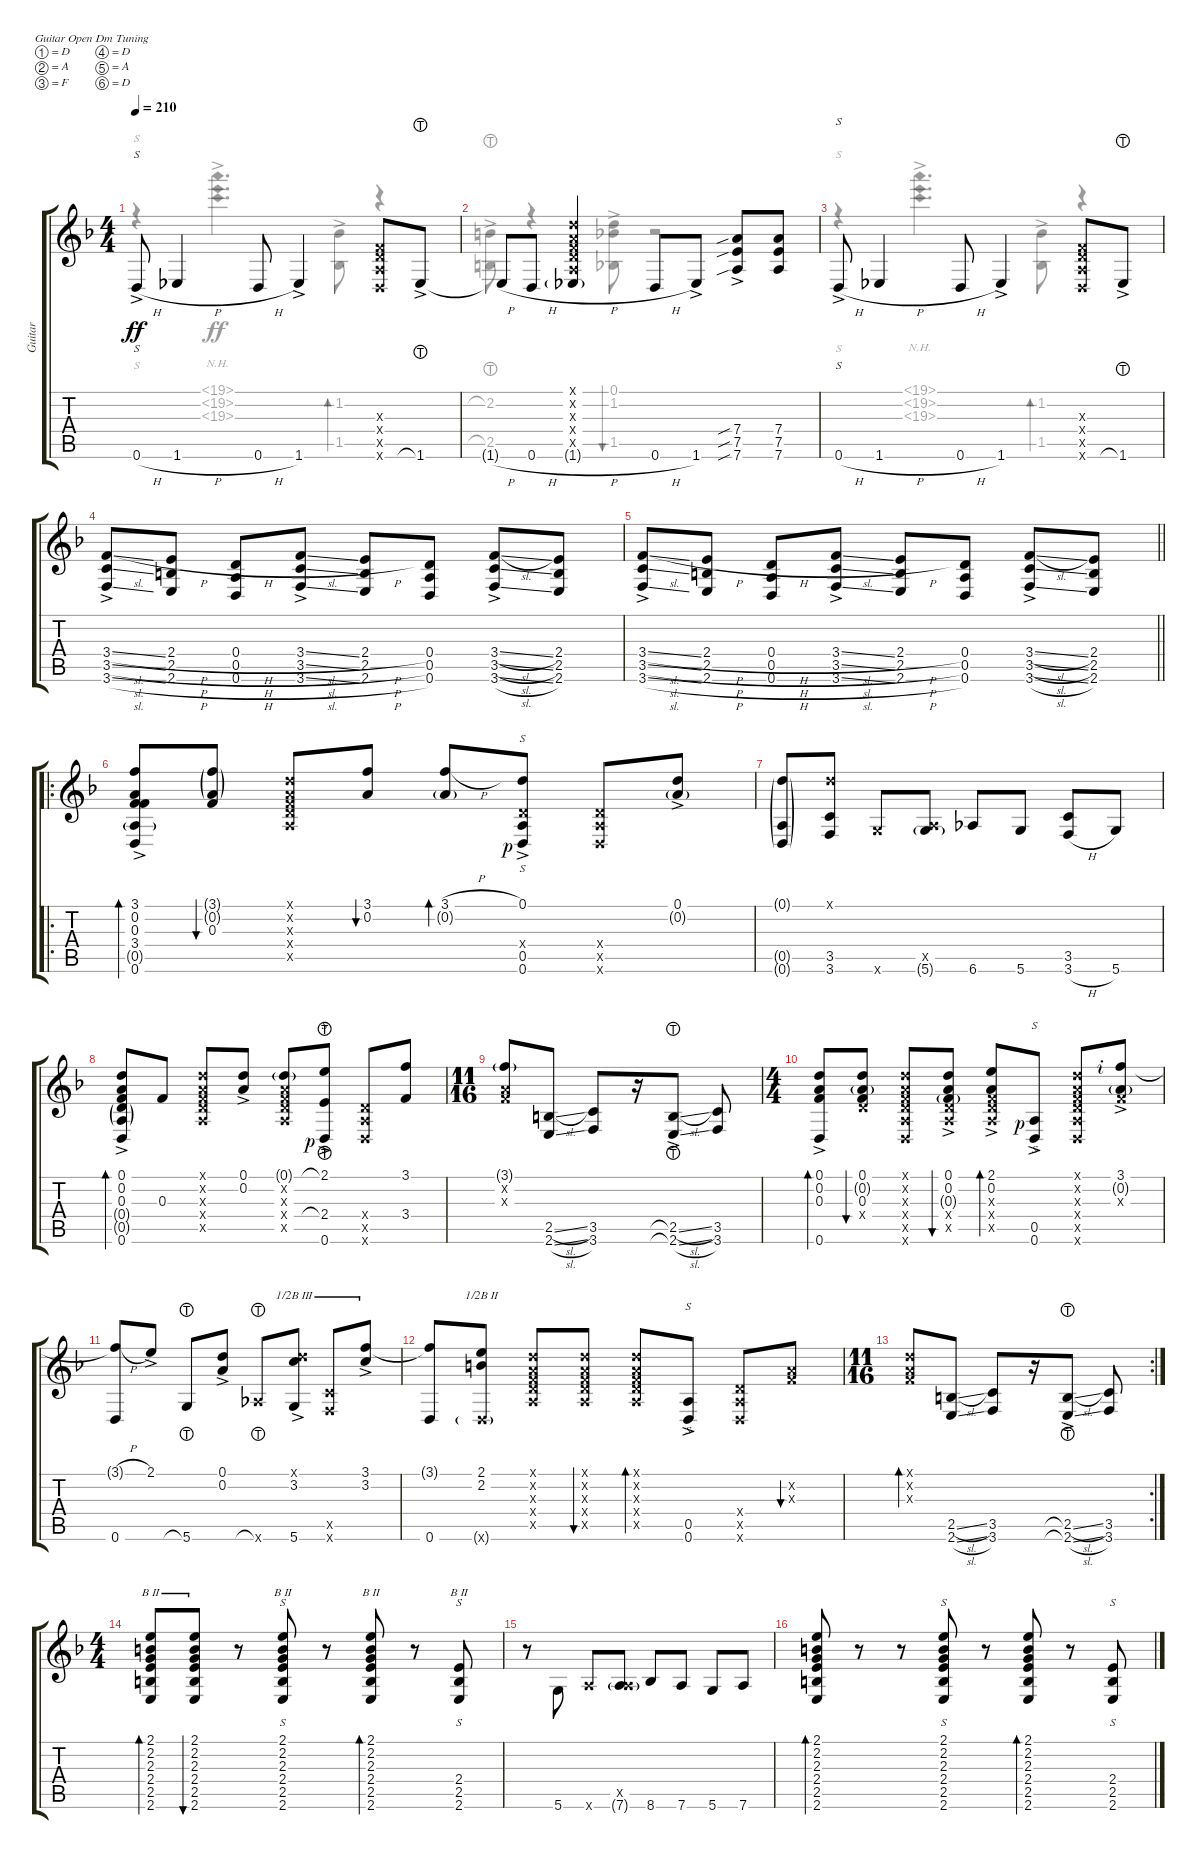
\defaultSystemsLayout 2
\bracketExtendMode groupsimilarinstruments
\otherSystemsTrackNameOrientation horizontal
\track ("Steel Guitar" "Guitar") {instrument acousticguitarsteel}
\staff {score tabs}
\tuning (D4 A3 F3 D3 A2 D2)
\voice
\ts (4 4)
\scale
1.05932
\tempo 210
\accidentals auto
\clef g2
\ottava regular
\simile none
\ks dminor
0.6{h ac acc forcenatural}.8{s dy ff beam Up} 1.6{h acc b}.4{beam Up} 0.6{h acc forcenatural}.8{beam Up} 1.6{ac acc b}.4{beam Up} (0.6{x acc forcenatural} 0.5{x acc forcenatural} 0.4{x acc forcenatural} 0.3{x acc forcenatural}).8{beam Up} 1.6{lht ac acc b}.8{beam Up} |
\scale
0.940678 1.6{h t acc b}.8{beam Up} 0.6{h acc forcenatural}.8{beam Up} (1.6{h g acc b} 0.5{x acc forcenatural} 0.4{x acc forcenatural} 0.3{x acc forcenatural} 0.2{x acc forcenatural} 0.1{x acc forcenatural}).4{beam Up} 0.6{h acc forcenatural}.8{beam Up} 1.6{ac acc b}.8{beam Up} (7.6{sib acc forcenatural} 7.5{sib acc forcenatural} 7.4{sib ac acc forcenatural}).8{beam Up} (7.4{acc forcenatural} 7.5{acc forcenatural} 7.6{acc forcenatural}).8{beam Up} |
\scale
1.04787 0.6{h ac acc forcenatural}.8{s beam Up} 1.6{h acc b}.4{beam Up} 0.6{h acc forcenatural}.8{beam Up} 1.6{ac acc b}.4{beam Up} (0.6{x acc forcenatural} 0.5{x acc forcenatural} 0.4{x acc forcenatural} 0.3{x acc forcenatural}).8{beam Up} 1.6{lht ac acc b}.8{beam Up} |
\scale
0.952125 (3.6{sl ac acc forcenatural} 3.5{sl acc forcenatural} 3.4{sl acc forcenatural}).8{beam Up} (2.4{h acc forcenatural} 2.5{h acc forcenatural} 2.6{h acc forcenatural}).8{beam Up} (0.6{h acc forcenatural} 0.5{h acc forcenatural} 0.4{h acc forcenatural}).8{beam Up} (3.4{sl acc forcenatural} 3.5{sl acc forcenatural} 3.6{sl ac acc forcenatural}).8{beam Up} (2.6{h acc forcenatural} 2.5{h acc forcenatural} 2.4{h acc forcenatural}).8{beam Up} (0.4{acc forcenatural} 0.5{acc forcenatural} 0.6{acc forcenatural}).8{beam Up} (3.6{sl ac acc forcenatural} 3.5{sl acc forcenatural} 3.4{sl acc forcenatural}).8{beam Up} (2.4{acc forcenatural} 2.5{acc forcenatural} 2.6{acc forcenatural}).8{beam Up} |
\scale
1.04754
\barLineRight lightlight
(3.6{sl ac acc forcenatural} 3.5{sl acc forcenatural} 3.4{sl acc forcenatural}).8{beam Up} (2.4{h acc forcenatural} 2.5{h acc forcenatural} 2.6{h acc forcenatural}).8{beam Up} (0.6{h acc forcenatural} 0.5{h acc forcenatural} 0.4{h acc forcenatural}).8{beam Up} (3.4{sl acc forcenatural} 3.5{sl acc forcenatural} 3.6{sl ac acc forcenatural}).8{beam Up} (2.6{h acc forcenatural} 2.5{h acc forcenatural} 2.4{h acc forcenatural}).8{beam Up} (0.4{acc forcenatural} 0.5{acc forcenatural} 0.6{acc forcenatural}).8{beam Up} (3.6{sl ac acc forcenatural} 3.5{sl acc forcenatural} 3.4{sl acc forcenatural}).8{beam Up} (2.4{acc forcenatural} 2.5{acc forcenatural} 2.6{acc forcenatural}).8{beam Up} |
\ro
\scale
0.952462 (3.1{ac acc forcenatural} 0.6{ac acc forcenatural} 0.2{acc forcenatural} 3.4{acc forcenatural} 0.5{g acc forcenatural} 0.3{acc forcenatural}).8{bd 30 beam Up} (0.3{acc forcenatural} 3.1{g acc forcenatural} 0.2{g acc forcenatural}).8{bu 30 beam Up} (0.5{x acc forcenatural} 0.4{x acc forcenatural} 0.3{x acc forcenatural} 0.2{x acc forcenatural} 0.1{x acc forcenatural}).8{beam Up} (3.1{acc forcenatural} 0.2{acc forcenatural}).8{bu 30 beam Up} (3.1{h acc forcenatural} 0.2{g acc forcenatural}).8{bd 30 beam Up} (0.6{rf 1 acc forcenatural} 0.5{ac acc forcenatural} 0.1{ac acc forcenatural} 0.4{x acc forcenatural}).8{s beam Up} (0.4{x acc forcenatural} 0.5{x acc forcenatural} 0.6{x acc forcenatural}).8{beam Up} (0.1{ac acc forcenatural} 0.2{g acc forcenatural}).8{beam Up} |
\scale
1.04804 (0.6{g acc forcenatural} 0.5{g acc forcenatural} 0.1{g acc forcenatural}).8{beam Up} (3.6{acc forcenatural} 3.5{acc forcenatural} 0.1{x acc forcenatural}).8{beam Up} 5.6{x acc forcenatural}.8{beam Up} (5.6{g acc forcenatural} 0.5{x acc forcenatural}).8{beam Up} 6.6{acc b}.8{beam Up} 5.6{acc forcenatural}.8{beam Up} (3.6{h acc forcenatural} 3.5{acc forcenatural}).8{beam Up} 5.6{acc forcenatural}.8{beam Up} |
\scale
0.951961 (0.6{acc forcenatural} 0.2{acc forcenatural} 0.1{ac acc forcenatural} 0.5{g acc forcenatural} 0.4{g acc forcenatural} 0.3{acc forcenatural}).8{bd 30 beam Up} 0.3{acc forcenatural}.8{beam Up} (0.5{x acc forcenatural} 0.4{x acc forcenatural} 0.3{x acc forcenatural} 0.2{x acc forcenatural} 0.1{x acc forcenatural}).8{beam Up} (0.1{ac acc forcenatural} 0.2{acc forcenatural}).8{beam Up} (0.5{x acc forcenatural} 0.4{x acc forcenatural} 0.3{x acc forcenatural} 0.1{g acc forcenatural} 0.2{x acc forcenatural}).8{beam Up} (0.6{rf 1 acc forcenatural} 2.1{lht ac acc forcenatural} 2.4{lht ac acc forcenatural}).8{s beam Up} (0.4{x acc forcenatural} 0.5{x acc forcenatural} 0.6{x acc forcenatural}).8{beam Up} (3.1{acc forcenatural} 3.4{acc forcenatural}).8{beam Up} |
\ts (11 16)
\scale
1.05949 (0.3{x acc forcenatural} 0.2{x acc forcenatural} 3.1{g acc forcenatural}).8{beam Up} (2.6{sl acc forcenatural} 2.5{sl acc forcenatural}).8{beam Up} (3.5{acc forcenatural} 3.6{acc forcenatural}).8{beam Up} r.16{beam Up} (2.6{sl lht ac acc forcenatural} 2.5{sl lht ac acc forcenatural}).8{beam Up} (3.5{acc forcenatural} 3.6{acc forcenatural}).8{beam Up} |
\ts (4 4)
\scale
0.940513 (0.1{ac acc forcenatural} 0.6{ac acc forcenatural} 0.2{acc forcenatural} 0.3{acc forcenatural}).8{bd 30 beam Up} (0.3{acc forcenatural} 0.4{x acc forcenatural} 0.2{g acc forcenatural} 0.1{acc forcenatural}).8{bu 30 beam Up} (0.5{x acc forcenatural} 0.4{x acc forcenatural} 0.3{x acc forcenatural} 0.2{x acc forcenatural} 0.1{x acc forcenatural} 0.6{x acc forcenatural}).8{beam Up} (0.1{ac acc forcenatural} 0.2{acc forcenatural} 0.3{g acc forcenatural} 0.4{x acc forcenatural} 0.5{x acc forcenatural}).8{bu 30 beam Up} (0.5{x acc forcenatural} 0.4{x acc forcenatural} 0.3{x acc forcenatural} 2.1{ac acc forcenatural} 0.2{acc forcenatural}).8{bd 30 beam Up} (0.6{ac acc forcenatural} 0.5{rf 1 acc forcenatural}).8{s beam Up} (0.4{x acc forcenatural} 0.5{x acc forcenatural} 0.6{x acc forcenatural} 0.3{x acc forcenatural} 0.2{x acc forcenatural} 0.1{x acc forcenatural}).8{beam Up} (0.3{x acc forcenatural} 0.2{g acc forcenatural} 3.1{ac rf 2 acc forcenatural}).8{beam Up} |
\scale
1.04804 (0.6{acc forcenatural} 3.1{h t acc forcenatural}).8{beam Up} 2.1{ac acc forcenatural}.8{beam Up} 5.6{lht acc forcenatural}.8{beam Up} (0.1{ac acc forcenatural} 0.2{acc forcenatural}).8{beam Up} 6.6{lht x acc b}.8{beam Up} (5.6{acc forcenatural} 3.2{ac acc forcenatural} 0.1{x acc forcenatural}).8{barre (3 half) beam Up} (3.6{x acc forcenatural} 3.5{x acc forcenatural}).8{barre (3 half) beam Up} (3.1{ac acc forcenatural} 3.2{acc forcenatural}).8{barre (3 half) beam Up} |
\scale
0.951961 (0.6{acc forcenatural} 3.1{t acc forcenatural}).8{beam Up} (2.1{acc forcenatural} 0.6{g x acc forcenatural} 2.2{acc forcenatural}).8{barre (2 half) beam Up} (0.5{x acc forcenatural} 0.4{x acc forcenatural} 0.3{x acc forcenatural} 0.2{x acc forcenatural} 0.1{x acc forcenatural}).8{beam Up} (0.1{x acc forcenatural} 0.2{x acc forcenatural} 0.3{x acc forcenatural} 0.4{x acc forcenatural} 0.5{x acc forcenatural}).8{bu 30 beam Up} (0.5{x acc forcenatural} 0.4{x acc forcenatural} 0.3{x acc forcenatural} 0.1{x acc forcenatural} 0.2{x acc forcenatural}).8{bd 30 beam Up} (0.6{ac acc forcenatural} 0.5{acc forcenatural}).8{s beam Up} (0.4{x acc forcenatural} 0.5{x acc forcenatural} 0.6{x acc forcenatural}).8{beam Up} (0.3{x acc forcenatural} 0.2{x acc forcenatural}).8{bu 30 beam Up} |
\rc 2
\ts (11 16)
\scale
1.07787 (0.3{x acc forcenatural} 0.2{x acc forcenatural} 0.1{x acc forcenatural}).8{bd 30 beam Up} (2.6{sl acc forcenatural} 2.5{sl acc forcenatural}).8{beam Up} (3.5{acc forcenatural} 3.6{acc forcenatural}).8{beam Up} r.16{beam Up} (2.6{sl lht ac acc forcenatural} 2.5{sl lht ac acc forcenatural}).8{beam Up} (3.5{acc forcenatural} 3.6{acc forcenatural}).8{beam Up} |
\ts (4 4)
\scale
0.92213 (2.6{acc forcenatural} 2.5{acc forcenatural} 2.4{acc forcenatural} 2.3{acc forcenatural} 2.2{acc forcenatural} 2.1{acc forcenatural}).8{bd 30 barre (2 full) beam Up} (2.6{acc forcenatural} 2.5{acc forcenatural} 2.4{acc forcenatural} 2.3{acc forcenatural} 2.2{acc forcenatural} 2.1{acc forcenatural}).8{bu 30 barre (2 full) beam Up} r.8{beam Up} (2.1{acc forcenatural} 2.2{acc forcenatural} 2.3{acc forcenatural} 2.4{acc forcenatural} 2.5{acc forcenatural} 2.6{acc forcenatural}).8{s barre (2 full) beam Up} r.8{beam Up} (2.1{acc forcenatural} 2.2{acc forcenatural} 2.3{acc forcenatural} 2.4{acc forcenatural} 2.5{acc forcenatural} 2.6{acc forcenatural}).8{bd 30 barre (2 full) beam Up} r.8{beam Up} (2.4{acc forcenatural} 2.5{acc forcenatural} 2.6{acc forcenatural}).8{s barre (2 full) beam Up} |
\scale
1.05422 r.8{beam Down} 5.6{acc forcenatural}.8{beam Up} 7.6{x acc forcenatural}.8{beam Up} (7.6{g acc forcenatural} 0.5{x acc forcenatural}).8{beam Up} 8.6{acc b}.8{beam Up} 7.6{acc forcenatural}.8{beam Up} 5.6{acc forcenatural}.8{beam Up} 7.6{acc forcenatural}.8{beam Up} |
\scale
0.945776 (2.6{acc forcenatural} 2.5{acc forcenatural} 2.4{acc forcenatural} 2.3{acc forcenatural} 2.2{acc forcenatural} 2.1{acc forcenatural}).8{bd 30 beam Up} r.8{beam Up} r.8{beam Up} (2.1{acc forcenatural} 2.2{acc forcenatural} 2.3{acc forcenatural} 2.4{acc forcenatural} 2.5{acc forcenatural} 2.6{acc forcenatural}).8{s beam Up} r.8{beam Up} (2.1{acc forcenatural} 2.2{acc forcenatural} 2.3{acc forcenatural} 2.4{acc forcenatural} 2.5{acc forcenatural} 2.6{acc forcenatural}).8{bd 30 beam Up} r.8{beam Up} (2.4{acc forcenatural} 2.5{acc forcenatural} 2.6{acc forcenatural}).8{s beam Up}
\voice
\clef g2
\ottava regular
\simile none
\ks dminor
r.4{s dy ff beam Down} (19.3{nh ac acc forcenatural} 19.2{nh ac acc forcenatural} 19.1{nh ac acc forcenatural}).4{d beam Down} (1.5{ac acc b} 1.2{ac acc b}).8{bd 30 beam Down} r.4{beam Down} |
(2.5{lht ac acc forcenatural} 2.2{lht ac acc forcenatural}).8{beam Down} r.4{beam Down} (1.5{ac acc b} 1.2{ac acc b} 0.1{acc forcenatural}).8{bu 30 beam Down} r.2{beam Down} |
r.4{s beam Down} (19.3{nh ac acc forcenatural} 19.2{nh ac acc forcenatural} 19.1{nh ac acc forcenatural}).4{d beam Down} (1.5{ac acc b} 1.2{ac acc b}).8{bd 30 beam Down} r.4{beam Down} |
|
\barLineRight lightlight
|
|
|
|
|
|
|
|
|
|
|
